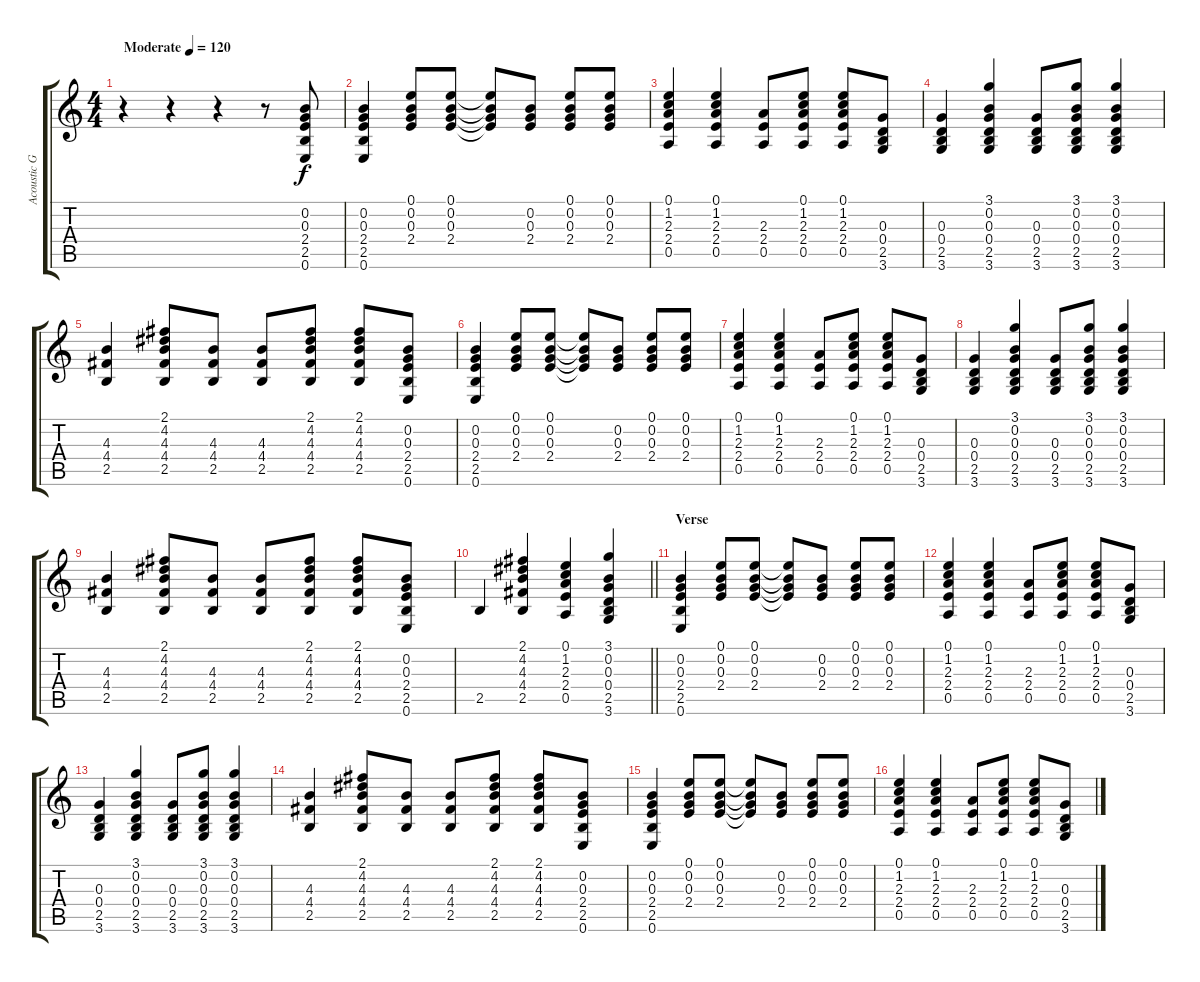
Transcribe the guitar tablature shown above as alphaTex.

\track ("Acoustic Guitar 1" "Acoustic G") {instrument acousticguitarsteel}
\staff {score tabs}
\tuning (E4 B3 G3 D3 A2 E2) {hide}
\ts (4 4)
\tempo (120 "Moderate")
\clef g2
\ks c
r.4{dy f instrument acousticguitarsteel} r.4 r.4 r.8 (0.2 0.3 2.4 2.5 0.6).8 |
(0.2 0.3 2.4 2.5 0.6).4 (0.1 0.2 0.3 2.4).8 (0.1 0.2 0.3 2.4).8 (0.1{t} 0.2{t} 0.3{t} 2.4{t}).8 (0.2 0.3 2.4).8 (0.1 0.2 0.3 2.4).8 (0.1 0.2 0.3 2.4).8 |
(0.1 1.2 2.3 2.4 0.5).4 (0.1 1.2 2.3 2.4 0.5).4 (2.3 2.4 0.5).8 (0.1 1.2 2.3 2.4 0.5).8 (0.1 1.2 2.3 2.4 0.5).8 (0.3 0.4 2.5 3.6).8 |
(0.3 0.4 2.5 3.6).4 (3.1 0.2 0.3 0.4 2.5 3.6).4 (0.3 0.4 2.5 3.6).8 (3.1 0.2 0.3 0.4 2.5 3.6).8 (3.1 0.2 0.3 0.4 2.5 3.6).4 |
(4.3 4.4 2.5).4 (2.1 4.2 4.3 4.4 2.5).8 (4.3 4.4 2.5).8 (4.3 4.4 2.5).8 (2.1 4.2 4.3 4.4 2.5).8 (2.1 4.2 4.3 4.4 2.5).8 (0.2 0.3 2.4 2.5 0.6).8 |
(0.2 0.3 2.4 2.5 0.6).4 (0.1 0.2 0.3 2.4).8 (0.1 0.2 0.3 2.4).8 (0.1{t} 0.2{t} 0.3{t} 2.4{t}).8 (0.2 0.3 2.4).8 (0.1 0.2 0.3 2.4).8 (0.1 0.2 0.3 2.4).8 |
(0.1 1.2 2.3 2.4 0.5).4 (0.1 1.2 2.3 2.4 0.5).4 (2.3 2.4 0.5).8 (0.1 1.2 2.3 2.4 0.5).8 (0.1 1.2 2.3 2.4 0.5).8 (0.3 0.4 2.5 3.6).8 |
(0.3 0.4 2.5 3.6).4 (3.1 0.2 0.3 0.4 2.5 3.6).4 (0.3 0.4 2.5 3.6).8 (3.1 0.2 0.3 0.4 2.5 3.6).8 (3.1 0.2 0.3 0.4 2.5 3.6).4 |
(4.3 4.4 2.5).4 (2.1 4.2 4.3 4.4 2.5).8 (4.3 4.4 2.5).8 (4.3 4.4 2.5).8 (2.1 4.2 4.3 4.4 2.5).8 (2.1 4.2 4.3 4.4 2.5).8 (0.2 0.3 2.4 2.5 0.6).8 |
\barLineRight lightlight
2.5.4 (2.1 4.2 4.3 4.4 2.5).4 (0.1 1.2 2.3 2.4 0.5).4 (3.1 0.2 0.3 0.4 2.5 3.6).4 |
\section ("" "Verse")
(0.2 0.3 2.4 2.5 0.6).4 (0.1 0.2 0.3 2.4).8 (0.1 0.2 0.3 2.4).8 (0.1{t} 0.2{t} 0.3{t} 2.4{t}).8 (0.2 0.3 2.4).8 (0.1 0.2 0.3 2.4).8 (0.1 0.2 0.3 2.4).8 |
(0.1 1.2 2.3 2.4 0.5).4 (0.1 1.2 2.3 2.4 0.5).4 (2.3 2.4 0.5).8 (0.1 1.2 2.3 2.4 0.5).8 (0.1 1.2 2.3 2.4 0.5).8 (0.3 0.4 2.5 3.6).8 |
(0.3 0.4 2.5 3.6).4 (3.1 0.2 0.3 0.4 2.5 3.6).4 (0.3 0.4 2.5 3.6).8 (3.1 0.2 0.3 0.4 2.5 3.6).8 (3.1 0.2 0.3 0.4 2.5 3.6).4 |
(4.3 4.4 2.5).4 (2.1 4.2 4.3 4.4 2.5).8 (4.3 4.4 2.5).8 (4.3 4.4 2.5).8 (2.1 4.2 4.3 4.4 2.5).8 (2.1 4.2 4.3 4.4 2.5).8 (0.2 0.3 2.4 2.5 0.6).8 |
(0.2 0.3 2.4 2.5 0.6).4 (0.1 0.2 0.3 2.4).8 (0.1 0.2 0.3 2.4).8 (0.1{t} 0.2{t} 0.3{t} 2.4{t}).8 (0.2 0.3 2.4).8 (0.1 0.2 0.3 2.4).8 (0.1 0.2 0.3 2.4).8 |
(0.1 1.2 2.3 2.4 0.5).4 (0.1 1.2 2.3 2.4 0.5).4 (2.3 2.4 0.5).8 (0.1 1.2 2.3 2.4 0.5).8 (0.1 1.2 2.3 2.4 0.5).8 (0.3 0.4 2.5 3.6).8
